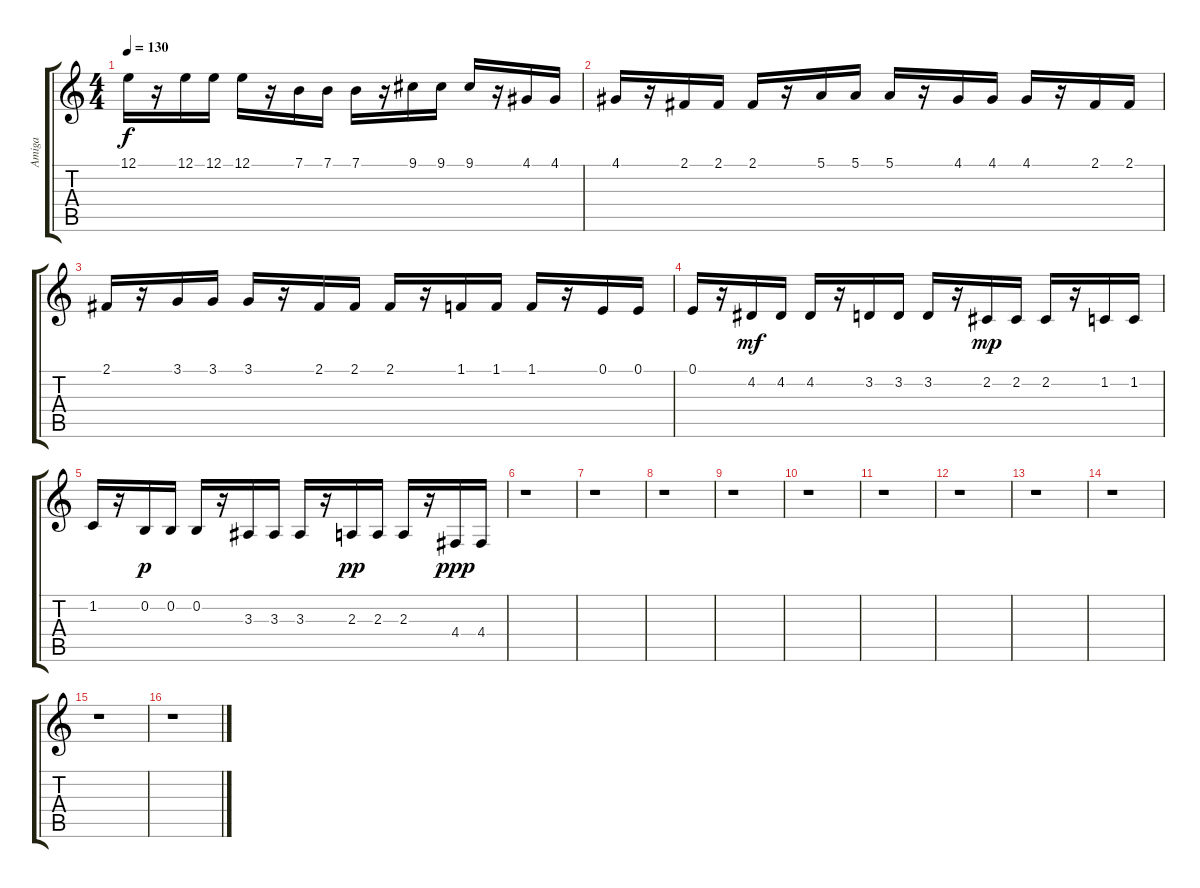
\track ("Amiga" "Amiga") {instrument lead2sawtooth}
\staff {score tabs}
\tuning (E4 B3 G3 D3 A2 E2) {hide}
\ts (4 4)
\tempo 130
\clef g2
\ks c
12.1.16{dy f} r.16 12.1.16 12.1.16 12.1.16 r.16 7.1.16 7.1.16 7.1.16 r.16 9.1.16 9.1.16 9.1.16 r.16 4.1.16 4.1.16 |
4.1.16 r.16 2.1.16 2.1.16 2.1.16 r.16 5.1.16 5.1.16 5.1.16 r.16 4.1.16 4.1.16 4.1.16 r.16 2.1.16 2.1.16 |
2.1.16 r.16 3.1.16 3.1.16 3.1.16 r.16 2.1.16 2.1.16 2.1.16 r.16 1.1.16 1.1.16 1.1.16 r.16 0.1.16 0.1.16 |
0.1.16 r.16 4.2.16{dy mf} 4.2.16 4.2.16 r.16 3.2.16 3.2.16 3.2.16 r.16 2.2.16{dy mp} 2.2.16 2.2.16 r.16 1.2.16 1.2.16 |
1.2.16 r.16 0.2.16{dy p} 0.2.16 0.2.16 r.16 3.3.16 3.3.16 3.3.16 r.16 2.3.16{dy pp} 2.3.16 2.3.16 r.16 4.4.16{dy ppp} 4.4.16 |
r.1 |
r.1 |
r.1 |
r.1 |
r.1 |
r.1 |
r.1 |
r.1 |
r.1 |
r.1 |
r.1
